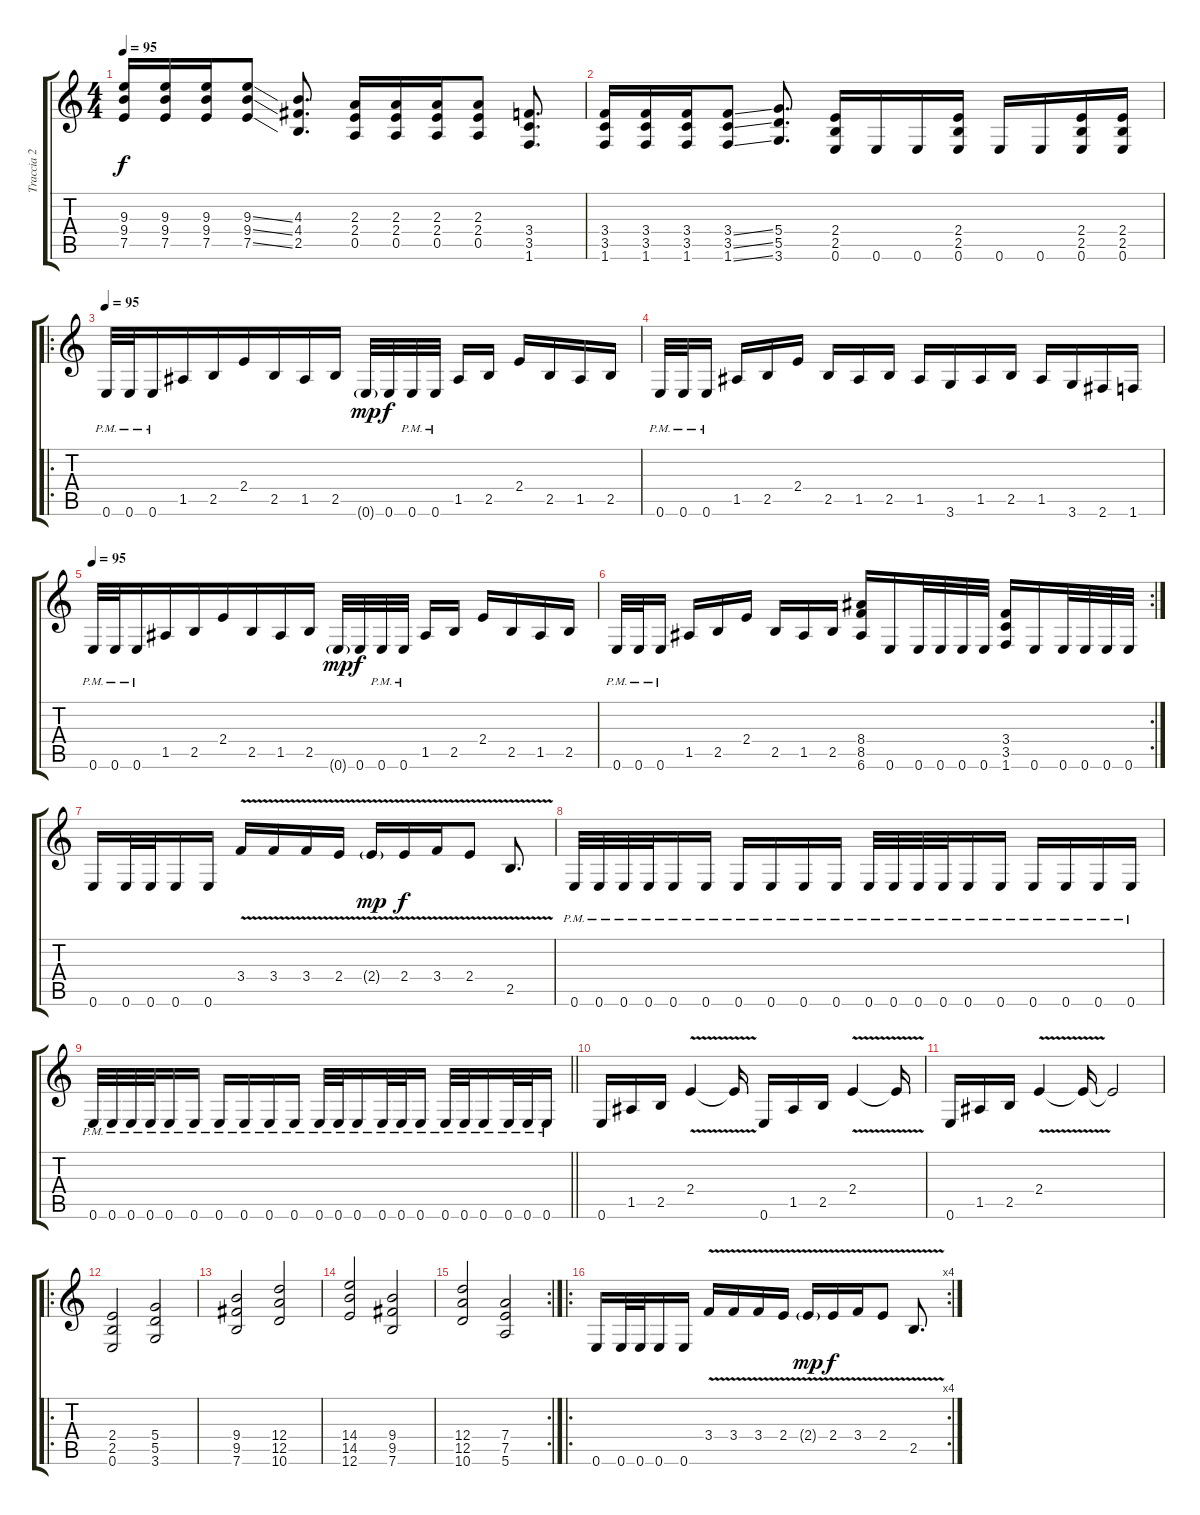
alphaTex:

\track ("Traccia 2" "Traccia 2") {instrument distortionguitar}
\staff {score tabs}
\tuning (E4 B3 G3 D3 A2 E2) {hide}
\ts (4 4)
\tempo 95
\clef g2
\ks c
(9.3 9.4 7.5).16{dy f} (9.3 9.4 7.5).16 (9.3 9.4 7.5).16 (9.3{ss} 9.4{ss} 7.5{ss}).8 (4.3 4.4 2.5).8{d} (2.3 2.4 0.5).16 (2.3 2.4 0.5).16 (2.3 2.4 0.5).16 (2.3 2.4 0.5).8 (3.4 3.5 1.6).8{d} |
(3.4 3.5 1.6).16 (3.4 3.5 1.6).16 (3.4 3.5 1.6).16 (3.4{ss} 3.5{ss} 1.6{ss}).8 (5.4 5.5 3.6).8{d} (2.4 2.5 0.6).16 0.6.16 0.6.16 (2.4 2.5 0.6).16 0.6.16 0.6.16 (2.4 2.5 0.6).16 (2.4 2.5 0.6).16 |
\ro
\tempo 95
0.6{pm}.32 0.6{pm}.32 0.6{pm}.16 1.5.16 2.5.16{beam merge} 2.4.16 2.5.16 1.5.16 2.5.16 0.6{g}.32{dy mp} 0.6.32{dy f} 0.6{pm}.32 0.6{pm}.32{beam split} 1.5.16 2.5.16 2.4.16 2.5.16 1.5.16 2.5.16 |
0.6{pm}.32 0.6{pm}.32 0.6{pm}.16{beam split} 1.5.16 2.5.16{beam merge} 2.4.16{beam split} 2.5.16 1.5.16 2.5.16 1.5.16 3.6.16 1.5.16 2.5.16 1.5.16 3.6.16 2.6.16 1.6.16 |
\tempo 95
0.6{pm}.32 0.6{pm}.32 0.6{pm}.16 1.5.16 2.5.16{beam merge} 2.4.16 2.5.16 1.5.16 2.5.16 0.6{g}.32{dy mp} 0.6.32{dy f} 0.6{pm}.32 0.6{pm}.32{beam split} 1.5.16 2.5.16 2.4.16 2.5.16 1.5.16 2.5.16 |
\rc 2
0.6{pm}.32 0.6{pm}.32 0.6{pm}.16{beam split} 1.5.16 2.5.16{beam merge} 2.4.16{beam split} 2.5.16 1.5.16 2.5.16 (8.4 8.5 6.6).16 0.6.16 0.6.32 0.6.32 0.6.32 0.6.32 (3.4 3.5 1.6).16 0.6.16 0.6.32 0.6.32 0.6.32 0.6.32 |
0.6.16 0.6.32 0.6.32 0.6.16 0.6.16 3.4{v}.16 3.4{v}.16 3.4{v}.16 2.4{v}.16 2.4{v g}.16{dy mp} 2.4{v}.16{dy f} 3.4{v}.16 2.4{v}.8 2.5{v}.8{d} |
0.6{pm}.32 0.6{pm}.32 0.6{pm}.32 0.6{pm}.32 0.6{pm}.16 0.6{pm}.16 0.6{pm}.16 0.6{pm}.16 0.6{pm}.16 0.6{pm}.16 0.6{pm}.32 0.6{pm}.32 0.6{pm}.32 0.6{pm}.32 0.6{pm}.16 0.6{pm}.16 0.6{pm}.16 0.6{pm}.16 0.6{pm}.16 0.6{pm}.16 |
\barLineRight lightlight
0.6{pm}.32 0.6{pm}.32 0.6{pm}.32 0.6{pm}.32 0.6{pm}.16 0.6{pm}.16 0.6{pm}.16 0.6{pm}.16 0.6{pm}.16 0.6{pm}.16 0.6{pm}.32 0.6{pm}.32 0.6{pm}.16 0.6{pm}.32 0.6{pm}.32 0.6{pm}.16 0.6{pm}.32 0.6{pm}.32 0.6{pm}.16 0.6{pm}.32 0.6{pm}.32 0.6{pm}.16 |
0.6.16 1.5.16 2.5.16 2.4{v}.4 2.4{t}.16 0.6.16 1.5.16 2.5.16 2.4{v}.4 2.4{t}.16 |
0.6.16 1.5.16 2.5.16 2.4{v}.4 2.4{t}.16 2.4{t}.2 |
\ro
(2.4 2.5 0.6).2 (5.4 5.5 3.6).2 |
(9.4 9.5 7.6).2 (12.4 12.5 10.6).2 |
(14.4 14.5 12.6).2 (9.4 9.5 7.6).2 |
\rc 2
(12.4 12.5 10.6).2 (7.4 7.5 5.6).2 |
\ro
\rc 4
0.6.16 0.6.32 0.6.32 0.6.16 0.6.16 3.4{v}.16 3.4{v}.16 3.4{v}.16 2.4{v}.16 2.4{v g}.16{dy mp} 2.4{v}.16{dy f} 3.4{v}.16 2.4{v}.8 2.5{v}.8{d}
